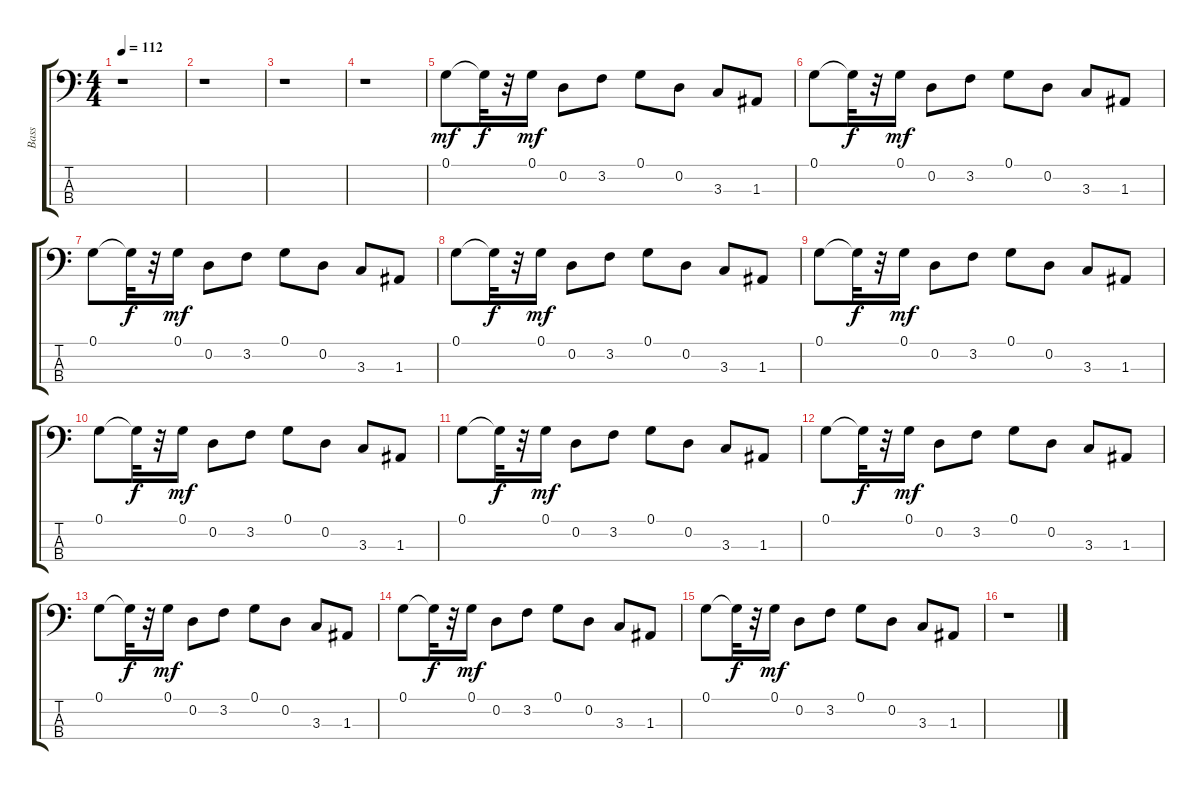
\track ("Bass" "Bass") {instrument acousticbass}
\staff {score tabs}
\tuning (G2 D2 A1 E1) {hide}
\ts (4 4)
\tempo 112
\clef f4
\ks c
r.1{dy mf} |
r.1 |
r.1 |
r.1 |
0.1.8 0.1{t}.32{dy f} r.32 0.1.16{dy mf} 0.2.8 3.2.8 0.1.8 0.2.8 3.3.8 1.3.8 |
0.1.8 0.1{t}.32{dy f} r.32 0.1.16{dy mf} 0.2.8 3.2.8 0.1.8 0.2.8 3.3.8 1.3.8 |
0.1.8 0.1{t}.32{dy f} r.32 0.1.16{dy mf} 0.2.8 3.2.8 0.1.8 0.2.8 3.3.8 1.3.8 |
0.1.8 0.1{t}.32{dy f} r.32 0.1.16{dy mf} 0.2.8 3.2.8 0.1.8 0.2.8 3.3.8 1.3.8 |
0.1.8 0.1{t}.32{dy f} r.32 0.1.16{dy mf} 0.2.8 3.2.8 0.1.8 0.2.8 3.3.8 1.3.8 |
0.1.8 0.1{t}.32{dy f} r.32 0.1.16{dy mf} 0.2.8 3.2.8 0.1.8 0.2.8 3.3.8 1.3.8 |
0.1.8 0.1{t}.32{dy f} r.32 0.1.16{dy mf} 0.2.8 3.2.8 0.1.8 0.2.8 3.3.8 1.3.8 |
0.1.8 0.1{t}.32{dy f} r.32 0.1.16{dy mf} 0.2.8 3.2.8 0.1.8 0.2.8 3.3.8 1.3.8 |
0.1.8 0.1{t}.32{dy f} r.32 0.1.16{dy mf} 0.2.8 3.2.8 0.1.8 0.2.8 3.3.8 1.3.8 |
0.1.8 0.1{t}.32{dy f} r.32 0.1.16{dy mf} 0.2.8 3.2.8 0.1.8 0.2.8 3.3.8 1.3.8 |
0.1.8 0.1{t}.32{dy f} r.32 0.1.16{dy mf} 0.2.8 3.2.8 0.1.8 0.2.8 3.3.8 1.3.8 |
r.1
